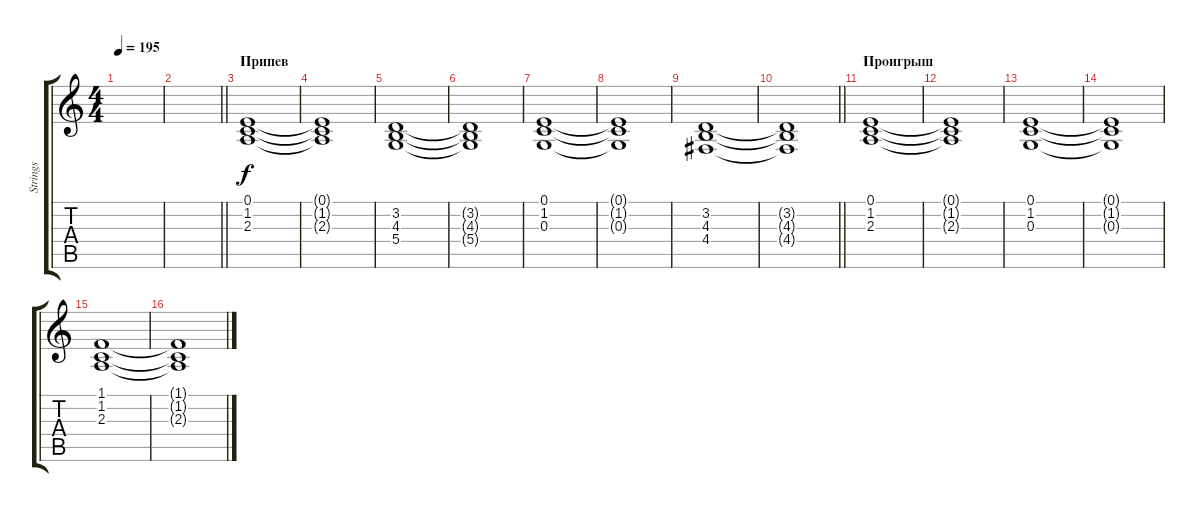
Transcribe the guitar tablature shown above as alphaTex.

\track ("Strings" "Strings") {instrument stringensemble1}
\staff {score tabs}
\tuning (E4 B3 G3 D3 A2 E2) {hide}
\ts (4 4)
\tempo 195
\clef g2
\ks c
|
\barLineRight lightlight
|
\section ("" "Припев")
(0.1 1.2 2.3).1 |
(0.1{t} 1.2{t} 2.3{t}).1 |
(3.2 4.3 5.4).1 |
(3.2{t} 4.3{t} 5.4{t}).1 |
(0.1 1.2 0.3).1 |
(0.1{t} 1.2{t} 0.3{t}).1 |
(3.2 4.3 4.4).1 |
\barLineRight lightlight
(3.2{t} 4.3{t} 4.4{t}).1 |
\section ("" "Проигрыш")
(0.1 1.2 2.3).1 |
(0.1{t} 1.2{t} 2.3{t}).1 |
(0.1 1.2 0.3).1 |
(0.1{t} 1.2{t} 0.3{t}).1 |
(1.1 1.2 2.3).1 |
(1.1{t} 1.2{t} 2.3{t}).1
